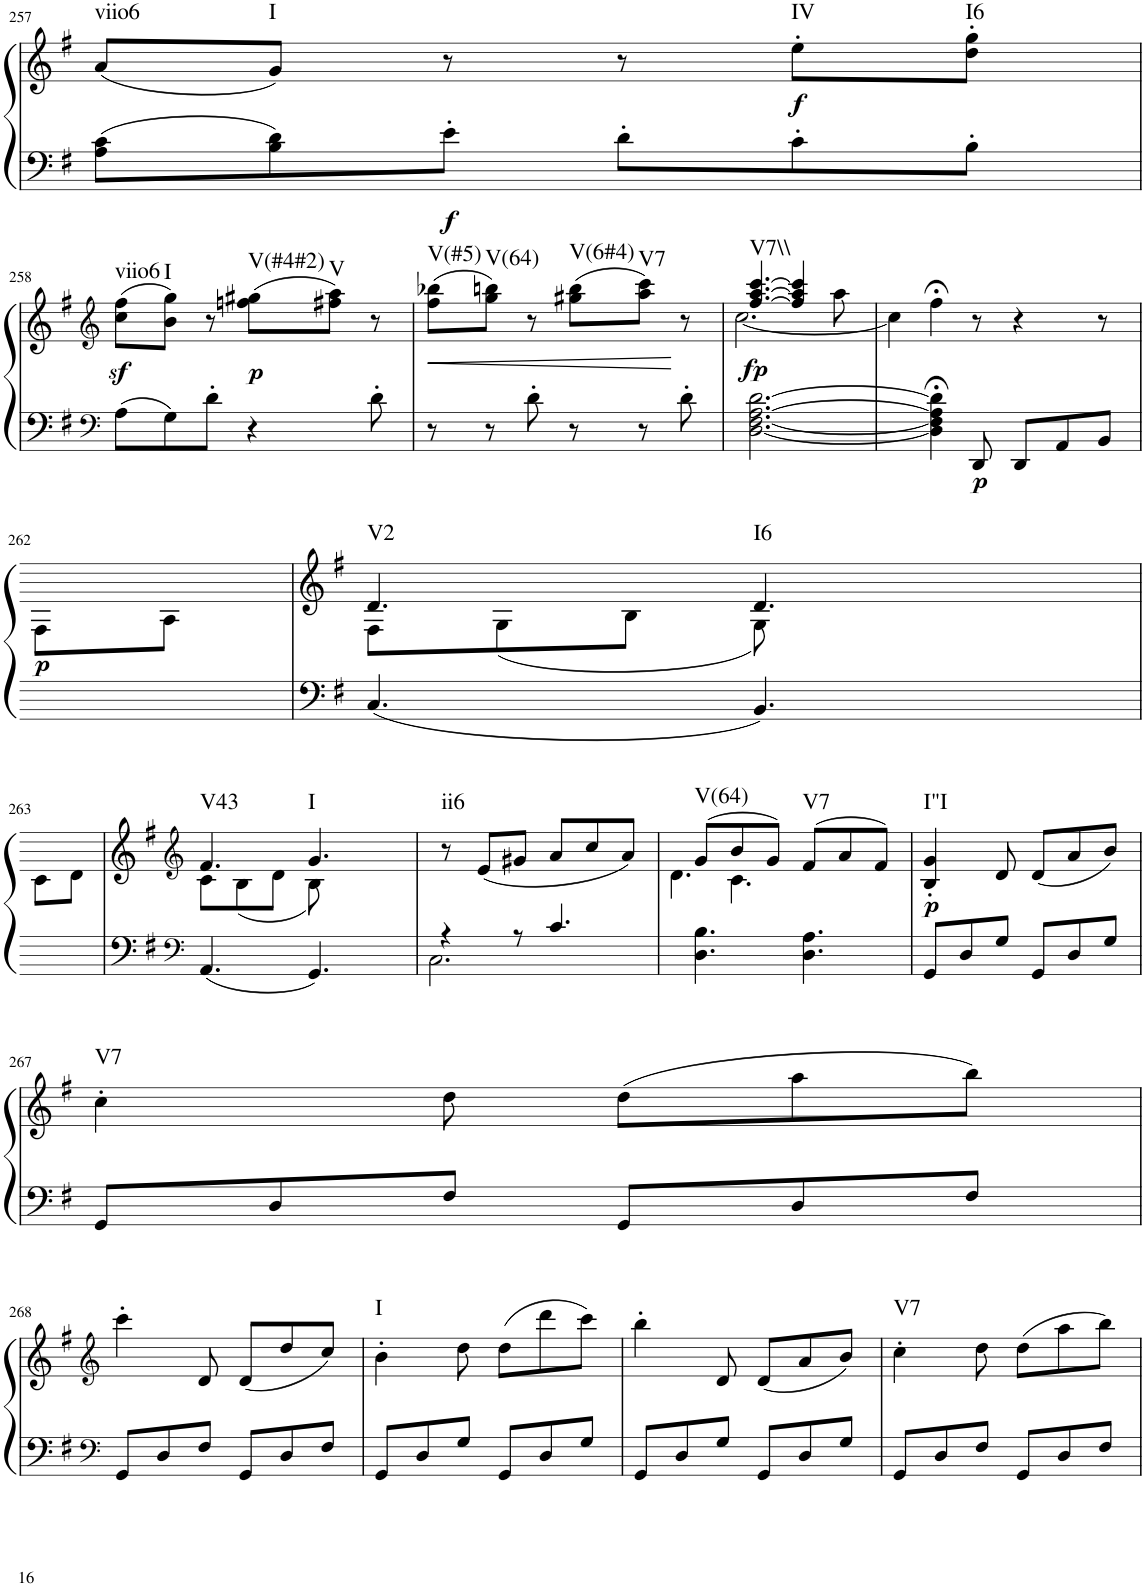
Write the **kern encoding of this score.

**kern	**kern	**dynam	**harte
*part1	*part1	*part1	*part1
*staff2	*staff1	*staff1/2	*
*I"Klavier linke Hand	*	*	*
!!LO:PB:g=z
*clefF4	*clefG2	*	*
*k[f#]	*k[f#]	*	*
*M6/8	*M6/8	*	*
=257	=257	=257	=257
!	!	!	!LO:H:kt=viio6
8A\ 8c\L	(8a/L	.	N
!	!	!	!LO:H:kt=I
8B\ 8d\	8g/J)	.	N
!	!	!LO:DY:b=2	!
8e'\J	8r	f	.
8d'\L	8r	.	.
!	!	!LO:DY:b	!LO:H:kt=IV
8c'\	8ee'\L	f	N
!	!	!	!LO:H:kt=I6
8B'\J	8dd\' 8gg\'J	.	N
!!LO:LB:g=z
=258	=258	=258	=258
*clefF4	*clefG2	*	*
!	!	!LO:DY:b	!LO:H:kt=viio6
8A\L	(8cc\ 8ff#\L	sf	N
!	!	!	!LO:H:kt=I
8G\	8b\ 8gg\J)	.	N
8d'\J	8r	.	.
!	!	!LO:DY:b	!LO:H:kt=V(#4#2)
4r	(8ffn\ 8gg#X\L	p	N
!	!	!	!LO:H:kt=V
.	8ff#X\ 8aa\J)	.	N
8d'\	8r	.	.
=259	=259	=259	=259
!	!	!LO:HP:b	!LO:H:kt=V(#5)
8r	(8ff#\ 8bb-X\L	<	N
!	!	!	!LO:H:kt=V(64)
8r	8gg\ 8bbn\J)	.	N
8d'\	8r	.	.
!	!	!	!LO:H:kt=V(6#4)
8r	(8gg#X\ 8bb\L	.	N
!	!	!	!LO:H:kt=V7
8r	8aa\ 8ccc\J)	.	N
8d'\	8r	[	.
=260	=260	=260	=260
*	*^	*	*
!	!	!	!LO:DY:b	!LO:H:kt=V7\\
4ryy	[4.ff#/ [4.aa/ [4.ccc/	[2.cc\	fp	N
[2D\ [2F#\ [2A\ [2d\	.	.	.	.
.	4ff#/] 4aa/] 4ccc/]	.	.	.
.	8aa\	.	.	.
=261	=261	=261	=261	=261
4D\_ 4F#\_ 4A\_ 4d\_	4ff#;<\	4cc\]	.	.
4D\];< 4F#\];< 4A\];< 4d\];<	8r	4ryy	.	.
.	4r	.	.	.
!	!	!	!LO:DY:b=2	!
8DD/	.	2ryy	p	.
8DD/L	8r	.	.	.
8AA/	4ryy	.	.	.
8BB/J	.	.	.	.
!!LO:LB:g=z	!!
=262	=262	=262	=262	=262
!	!	!	!LO:DY:b	!LO:H:kt=V2
4ryy	4.d/	8F#\L	p	N
.	.	8A\J	.	.
4.C/	.	8F#\L	.	.
!	!	!	!	!LO:H:kt=I6
.	4.d/	(8G\	.	N
.	.	8B\J	.	.
[8BB/	.	8G\)	.	.
!!LO:LB:g=z	!!
=263	=263	=263	=263	=263
*	*clefG2	*	*	*
!	!	!	!	!LO:H:kt=V43
4BB/]	4.f#/	8c\L	.	N
.	.	8d\J	.	.
*clefF4	*	*	*	*
4.AA/	.	8c\L	.	.
!	!	!	!	!LO:H:kt=I
.	4.g/	(8B\	.	N
.	.	8d\J	.	.
[8GG/	.	8B\)	.	.
=264	=264	=264	=264	=264
*^	*	*	*	*
!	!	!	!	!	!LO:H:kt=ii6
*	*	*v	*v	*	*
4r	2.C\	8r	.	N
.	.	(8e/L	.	.
4GG/]	.	8g#X/J	.	.
.	.	8a/L	.	.
8r	.	8cc/	.	.
4.c/	.	8a/J)	.	.
.	4ryy	4ryy	.	.
=265	=265	=265	=265	=265
*	*	*^	*	*
!	!	!	!	!	!LO:H:kt=V(64)
*v	*v	*	*	*	*
4ryy	(8g/L	4.d\	.	N
.	8b/	.	.	.
4.D\ 4.B\	8g/J)	.	.	.
!	!	!	!	!LO:H:kt=V7
.	(8f#/L	4.c\	.	N
.	8a/	.	.	.
[8D\ [8A\	8f#/J)	.	.	.
*	*v	*v	*	*
=266	=266	=266	=266
!	!	!LO:DY:b	!LO:H:kt=I"I
8GG/L	4B/' 4g/'	p	N
4D\] 4A\]	.	.	.
.	8d/	.	.
8D/	(8d/L	.	.
8G/J	8a/	.	.
8GG/L	8b/J)	.	.
8D/	4ryy	.	.
8G/J	.	.	.
!!LO:LB:g=z
=267	=267	=267	=267
!	!	!	!LO:H:kt=V7
8GG/L	4cc'\	.	N
8D/	.	.	.
8F#/J	8dd\	.	.
8GG/L	(8dd\L	.	.
8D/	8aa\	.	.
8F#/J	8bb\J)	.	.
!!LO:LB:g=z
=268	=268	=268	=268
*clefF4	*clefG2	*	*
8GG/L	4ccc'\	.	.
8D/	.	.	.
8F#/J	8d/	.	.
8GG/L	(8d/L	.	.
8D/	8dd/	.	.
8F#/J	8cc/J)	.	.
=269	=269	=269	=269
!	!	!	!LO:H:kt=I
8GG/L	4b'\	.	N
8D/	.	.	.
8G/J	8dd\	.	.
8GG/L	(8dd\L	.	.
8D/	8ddd\	.	.
8G/J	8ccc\J)	.	.
=270	=270	=270	=270
8GG/L	4bb'\	.	.
8D/	.	.	.
8G/J	8d/	.	.
8GG/L	(8d/L	.	.
8D/	8a/	.	.
8G/J	8b/J)	.	.
=271	=271	=271	=271
!	!	!	!LO:H:kt=V7
8GG/L	4cc'\	.	N
8D/	.	.	.
8F#/J	8dd\	.	.
8GG/L	(8dd\L	.	.
8D/	8aa\	.	.
8F#/J	8bb\J)	.	.
=	=	=	=
*-	*-	*-	*-
